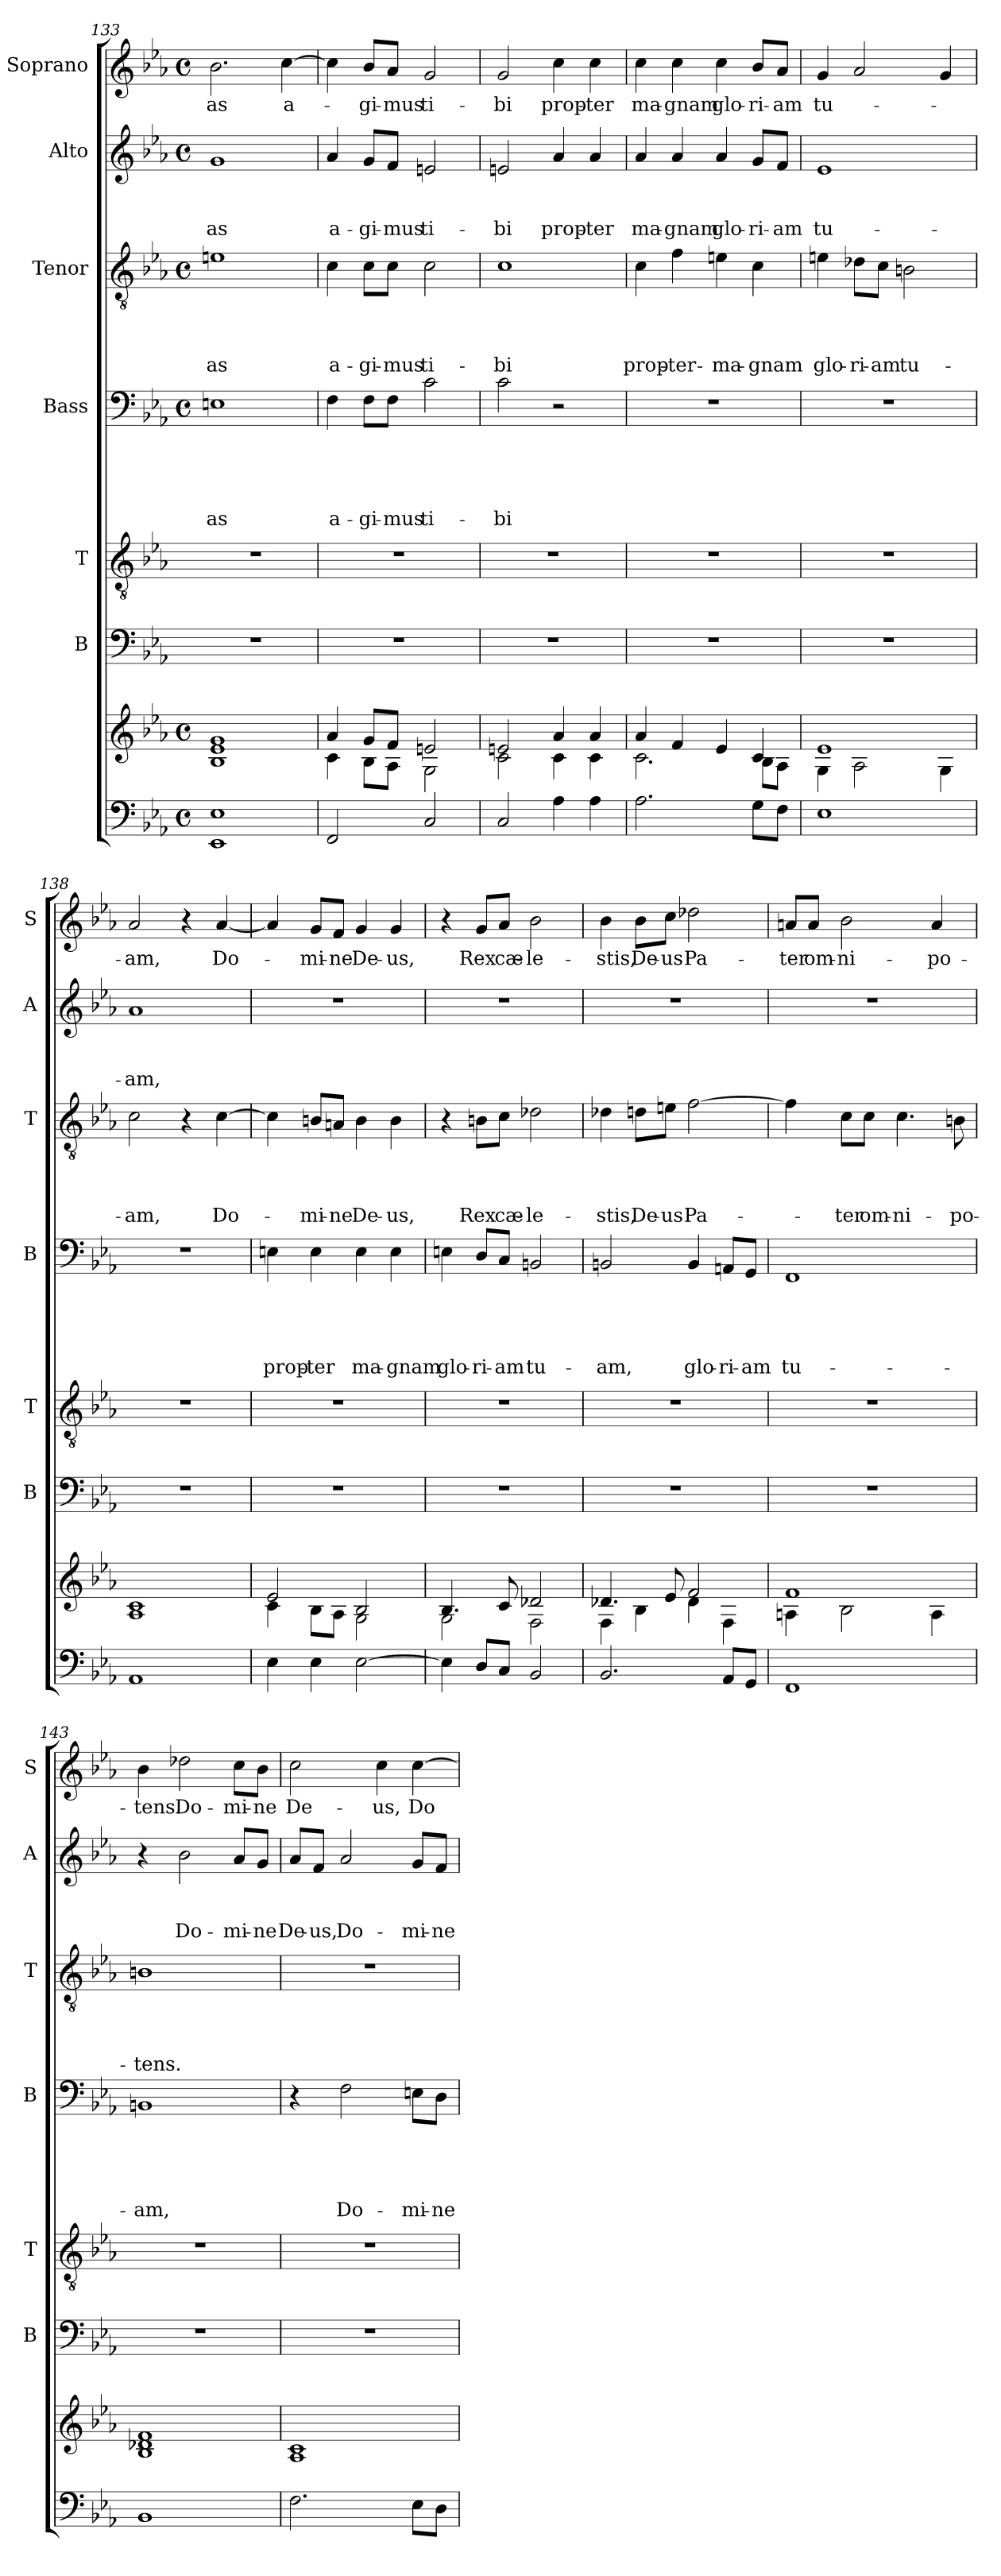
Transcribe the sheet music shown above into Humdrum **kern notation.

**kern	**kern	**kern	**kern	**kern	**text	**text	**text	**text	**text	**kern	**text	**text	**text	**text	**kern	**text	**text	**text	**kern	**text
*part8	*part7	*part6	*part5	*part4	*part4	*part4	*part4	*part4	*part4	*part3	*part3	*part3	*part3	*part3	*part2	*part2	*part2	*part2	*part1	*part1
*staff8	*staff7	*staff6	*staff5	*staff4	*staff4	*staff4	*staff4	*staff4	*staff4	*staff3	*staff3	*staff3	*staff3	*staff3	*staff2	*staff2	*staff2	*staff2	*staff1	*staff1
*	*	*I"B	*I"T	*I"Bass	*	*	*	*	*	*I"Tenor	*	*	*	*	*I"Alto	*	*	*	*I"Soprano	*
*	*	*I'B	*I'T	*I'B	*	*	*	*	*	*I'T	*	*	*	*	*I'A	*	*	*	*I'S	*
*clefF4	*clefG2	*clefF4	*clefGv2	*clefF4	*	*	*	*	*	*clefGv2	*	*	*	*	*clefG2	*	*	*	*clefG2	*
*k[b-e-a-]	*k[b-e-a-]	*k[b-e-a-]	*k[b-e-a-]	*k[b-e-a-]	*	*	*	*	*	*k[b-e-a-]	*	*	*	*	*k[b-e-a-]	*	*	*	*k[b-e-a-]	*
*E-:	*E-:	*E-:	*E-:	*E-:	*	*	*	*	*	*E-:	*	*	*	*	*E-:	*	*	*	*E-:	*
*M4/4	*M4/4	*	*	*M4/4	*	*	*	*	*	*M4/4	*	*	*	*	*M4/4	*	*	*	*M4/4	*
*met(c)	*met(c)	*	*	*met(c)	*	*	*	*	*	*met(c)	*	*	*	*	*met(c)	*	*	*	*met(c)	*
=133	=133	=133	=133	=133	=133	=133	=133	=133	=133	=133	=133	=133	=133	=133	=133	=133	=133	=133	=133	=133
!	!	!	!	!	!	!	!	!	!LO:LY:b	!	!	!	!	!LO:LY:b	!	!	!	!LO:LY:b	!	!LO:LY:b
1EE- 1E-	1B- 1e- 1g	1r	1r	1En	.	.	.	.	-as	1e	.	.	.	-as	1g	.	.	-as	2.b-\	-as
!	!	!	!	!	!	!	!	!	!	!	!	!	!	!	!	!	!	!	!	!LO:LY:b
.	.	.	.	.	.	.	.	.	.	.	.	.	.	.	.	.	.	.	[>4cc\	a-
!!LO:PB:g=z
=134	=134	=134	=134	=134	=134	=134	=134	=134	=134	=134	=134	=134	=134	=134	=134	=134	=134	=134	=134	=134
*	*^	*	*	*	*	*	*	*	*	*	*	*	*	*	*	*	*	*	*	*
!	!	!	!	!	!	!	!	!	!	!LO:LY:b	!	!	!	!	!LO:LY:b	!	!	!	!LO:LY:b	!	!
2FF/	4a-/	4c\	1r	1r	4F\	.	.	.	.	a-	4c\	.	.	.	a-	4a-/	.	.	a-	4cc\]	.
!	!	!	!	!	!	!	!	!	!	!LO:LY:b	!	!	!	!	!LO:LY:b	!	!	!	!LO:LY:b	!	!LO:LY:b
.	8g/L	8B-\L	.	.	8F\L	.	.	.	.	-gi-	8c\L	.	.	.	-gi-	8g/L	.	.	-gi-	8b-/L	-gi-
!	!	!	!	!	!	!	!	!	!	!LO:LY:b	!	!	!	!	!LO:LY:b	!	!	!	!LO:LY:b	!	!LO:LY:b
.	8f/J	8A-\J	.	.	8F\J	.	.	.	.	-mus	8c\J	.	.	.	-mus	8f/J	.	.	-mus	8a-/J	-mus
!	!	!	!	!	!	!	!	!	!	!LO:LY:b	!	!	!	!	!LO:LY:b	!	!	!	!LO:LY:b	!	!LO:LY:b
2C/	2en/	2G\	.	.	2c\	.	.	.	.	ti-	2c\	.	.	.	ti-	2en/	.	.	ti-	2g/	ti-
=135	=135	=135	=135	=135	=135	=135	=135	=135	=135	=135	=135	=135	=135	=135	=135	=135	=135	=135	=135	=135	=135
!	!	!	!	!	!	!	!	!	!	!LO:LY:b	!	!	!	!	!LO:LY:b	!	!	!	!LO:LY:b	!	!LO:LY:b
2C/	2en/	2c\	1r	1r	2c\	.	.	.	.	-bi	1c	.	.	.	-bi	2en/	.	.	-bi	2g/	-bi
!	!	!	!	!	!	!	!	!	!	!	!	!	!	!	!	!	!	!	!LO:LY:b	!	!LO:LY:b
4A-\	4a-/	4c\	.	.	2r	.	.	.	.	.	.	.	.	.	.	4a-/	.	.	prop-	4cc\	prop-
!	!	!	!	!	!	!	!	!	!	!	!	!	!	!	!	!	!	!	!LO:LY:b	!	!LO:LY:b
4A-\	4a-/	4c\	.	.	.	.	.	.	.	.	.	.	.	.	.	4a-/	.	.	-ter	4cc\	-ter
=136	=136	=136	=136	=136	=136	=136	=136	=136	=136	=136	=136	=136	=136	=136	=136	=136	=136	=136	=136	=136	=136
!	!	!	!	!	!	!	!	!	!	!	!	!	!	!	!LO:LY:b	!	!	!	!LO:LY:b	!	!LO:LY:b
2.A-\	4a-/	2.c\	1r	1r	1r	.	.	.	.	.	4c\	.	.	.	prop-	4a-/	.	.	ma-	4cc\	ma-
!	!	!	!	!	!	!	!	!	!	!	!	!	!	!	!LO:LY:b	!	!	!	!LO:LY:b	!	!LO:LY:b
.	4f/	.	.	.	.	.	.	.	.	.	4f\	.	.	.	-ter-	4a-/	.	.	-gnam	4cc\	-gnam
!	!	!	!	!	!	!	!	!	!	!	!	!	!	!	!LO:LY:b	!	!	!	!LO:LY:b	!	!LO:LY:b
.	4e-/	.	.	.	.	.	.	.	.	.	4e\	.	.	.	-ma-	4a-/	.	.	glo-	4cc\	glo-
!	!	!	!	!	!	!	!	!	!	!	!	!	!	!	!LO:LY:b	!	!	!	!LO:LY:b	!	!LO:LY:b
8G\L	4c/	8B-\L	.	.	.	.	.	.	.	.	4c\	.	.	.	-gnam	8g/L	.	.	-ri-	8b-/L	-ri-
!	!	!	!	!	!	!	!	!	!	!	!	!	!	!	!	!	!	!	!LO:LY:b	!	!LO:LY:b
8F\J	.	8A-\J	.	.	.	.	.	.	.	.	.	.	.	.	.	8f/J	.	.	-am	8a-/J	-am
=137	=137	=137	=137	=137	=137	=137	=137	=137	=137	=137	=137	=137	=137	=137	=137	=137	=137	=137	=137	=137	=137
!	!	!	!	!	!	!	!	!	!	!	!	!	!	!	!LO:LY:b	!	!	!	!LO:LY:b	!	!LO:LY:b
1E-	1e-	4G\	1r	1r	1r	.	.	.	.	.	4e\	.	.	.	glo-	1e-	.	.	tu-	4g/	tu-
!	!	!	!	!	!	!	!	!	!	!	!	!	!	!	!LO:LY:b	!	!	!	!	!	!
.	.	2A-\	.	.	.	.	.	.	.	.	8d-X\L	.	.	.	-ri-	.	.	.	.	2a-/	.
!	!	!	!	!	!	!	!	!	!	!	!	!	!	!	!LO:LY:b:rj	!	!	!	!	!	!
.	.	.	.	.	.	.	.	.	.	.	8c\J	.	.	.	-am	.	.	.	.	.	.
!	!	!	!	!	!	!	!	!	!	!	!	!	!	!	!LO:LY:b	!	!	!	!	!	!
.	.	.	.	.	.	.	.	.	.	.	2B\	.	.	.	tu-	.	.	.	.	.	.
.	.	4G\	.	.	.	.	.	.	.	.	.	.	.	.	.	.	.	.	.	4g/	.
=138	=138	=138	=138	=138	=138	=138	=138	=138	=138	=138	=138	=138	=138	=138	=138	=138	=138	=138	=138	=138	=138
!	!	!	!	!	!	!	!	!	!	!	!	!	!	!	!LO:LY:b	!	!	!	!LO:LY:b	!	!LO:LY:b
*	*v	*v	*	*	*	*	*	*	*	*	*	*	*	*	*	*	*	*	*	*	*
1AA-	1A- 1c	1r	1r	1r	.	.	.	.	.	2c\	.	.	.	-am,	1a-	.	.	-am,	2a-/	-am,
.	.	.	.	.	.	.	.	.	.	4r	.	.	.	.	.	.	.	.	4r	.
!	!	!	!	!	!	!	!	!	!	!	!	!	!	!LO:LY:b	!	!	!	!	!	!LO:LY:b
.	.	.	.	.	.	.	.	.	.	[<4c\	.	.	.	Do-	.	.	.	.	[<4a-/	Do-
!!LO:PB:g=z
=139	=139	=139	=139	=139	=139	=139	=139	=139	=139	=139	=139	=139	=139	=139	=139	=139	=139	=139	=139	=139
*	*^	*	*	*	*	*	*	*	*	*	*	*	*	*	*	*	*	*	*	*
!	!	!	!	!	!	!	!	!	!	!LO:LY:b	!	!	!	!	!	!	!	!	!	!	!
4E-\	2e-/	4c\	1r	1r	4En\	.	.	.	.	prop-	4c\]	.	.	.	.	1r	.	.	.	4a-/]	.
!	!	!	!	!	!	!	!	!	!	!LO:LY:b:rj	!	!	!	!	!LO:LY:b	!	!	!	!	!	!LO:LY:b
4E-\	.	8B-\L	.	.	4E\	.	.	.	.	-ter	8B/L	.	.	.	-mi-	.	.	.	.	8g/L	-mi-
!	!	!	!	!	!	!	!	!	!	!	!	!	!	!	!LO:LY:b:rj	!	!	!	!	!	!LO:LY:b:rj
.	.	8A-\J	.	.	.	.	.	.	.	.	8A/J	.	.	.	-ne	.	.	.	.	8f/J	-ne
!	!	!	!	!	!	!	!	!	!	!LO:LY:b	!	!	!	!	!LO:LY:b	!	!	!	!	!	!LO:LY:b
[>2E-\	2B-/	2G\	.	.	4E\	.	.	.	.	ma-	4B\	.	.	.	De-	.	.	.	.	4g/	De-
!	!	!	!	!	!	!	!	!	!	!LO:LY:b	!	!	!	!	!LO:LY:b	!	!	!	!	!	!LO:LY:b
.	.	.	.	.	4E\	.	.	.	.	-gnam	4B\	.	.	.	-us,	.	.	.	.	4g/	-us,
=140	=140	=140	=140	=140	=140	=140	=140	=140	=140	=140	=140	=140	=140	=140	=140	=140	=140	=140	=140	=140	=140
!	!	!	!	!	!	!	!	!	!	!LO:LY:b	!	!	!	!	!	!	!	!	!	!	!
4E-\]	4.B-/	2G\	1r	1r	4En\	.	.	.	.	glo-	4r	.	.	.	.	1r	.	.	.	4r	.
!	!	!	!	!	!	!	!	!	!	!LO:LY:b	!	!	!	!	!LO:LY:b	!	!	!	!	!	!LO:LY:b
8D/L	.	.	.	.	8D/L	.	.	.	.	-ri-	8B\L	.	.	.	Rex	.	.	.	.	8g/L	Rex
!	!	!	!	!	!	!	!	!	!	!LO:LY:b	!	!	!	!	!LO:LY:b	!	!	!	!	!	!LO:LY:b
8C/J	8c/	.	.	.	8C/J	.	.	.	.	-am	8c\J	.	.	.	cæ-	.	.	.	.	8a-/J	cæ-
!	!	!	!	!	!	!	!	!	!	!LO:LY:b	!	!	!	!	!LO:LY:b	!	!	!	!	!	!LO:LY:b
2BB-/	2d-X/	2F\	.	.	2BBn/	.	.	.	.	tu-	2d-X\	.	.	.	-le-	.	.	.	.	2b-\	-le-
=141	=141	=141	=141	=141	=141	=141	=141	=141	=141	=141	=141	=141	=141	=141	=141	=141	=141	=141	=141	=141	=141
!	!	!	!	!	!	!	!	!	!	!LO:LY:b	!	!	!	!	!LO:LY:b	!	!	!	!	!	!LO:LY:b
2.BB-/	4.d-X/	4F\	1r	1r	2BBn/	.	.	.	.	-am,	4d-X\	.	.	.	-stis,	1r	.	.	.	4b-\	-stis,
!	!	!	!	!	!	!	!	!	!	!	!	!	!	!	!LO:LY:b	!	!	!	!	!	!LO:LY:b
.	.	4B-\	.	.	.	.	.	.	.	.	8d\L	.	.	.	De-	.	.	.	.	8b-\L	De-
!	!	!	!	!	!	!	!	!	!	!	!	!	!	!	!LO:LY:b:rj	!	!	!	!	!	!LO:LY:b:rj
.	8e-/	.	.	.	.	.	.	.	.	.	8e\J	.	.	.	-us	.	.	.	.	8cc\J	-us
!	!	!	!	!	!	!	!	!	!	!LO:LY:b	!	!	!	!	!LO:LY:b	!	!	!	!	!	!LO:LY:b
.	2f/	4d-\	.	.	4BB/	.	.	.	.	glo-	[>2f\	.	.	.	Pa-	.	.	.	.	2dd-X\	Pa-
!	!	!	!	!	!	!	!	!	!	!LO:LY:b	!	!	!	!	!	!	!	!	!	!	!
8AA-/L	.	4F\	.	.	8AAn/L	.	.	.	.	-ri-	.	.	.	.	.	.	.	.	.	.	.
!	!	!	!	!	!	!	!	!	!	!LO:LY:b:rj	!	!	!	!	!	!	!	!	!	!	!
8GG/J	.	.	.	.	8GG/J	.	.	.	.	-am	.	.	.	.	.	.	.	.	.	.	.
=142	=142	=142	=142	=142	=142	=142	=142	=142	=142	=142	=142	=142	=142	=142	=142	=142	=142	=142	=142	=142	=142
!	!	!	!	!	!	!	!	!	!	!LO:LY:b	!	!	!	!	!	!	!	!	!	!	!LO:LY:b
1FF	1f	4An\	1r	1r	1FF	.	.	.	.	tu-	4f\]	.	.	.	.	1r	.	.	.	8an/L	-ter
!	!	!	!	!	!	!	!	!	!	!	!	!	!	!	!	!	!	!	!	!	!LO:LY:b
.	.	.	.	.	.	.	.	.	.	.	.	.	.	.	.	.	.	.	.	8a/J	om-
!	!	!	!	!	!	!	!	!	!	!	!	!	!	!	!LO:LY:b	!	!	!	!	!	!LO:LY:b:rj
.	.	2B-\	.	.	.	.	.	.	.	.	8c\L	.	.	.	-ter	.	.	.	.	2b-\	-ni-
!	!	!	!	!	!	!	!	!	!	!	!	!	!	!	!LO:LY:b	!	!	!	!	!	!
.	.	.	.	.	.	.	.	.	.	.	8c\J	.	.	.	om-	.	.	.	.	.	.
!	!	!	!	!	!	!	!	!	!	!	!	!	!	!	!LO:LY:b:rj	!	!	!	!	!	!
.	.	.	.	.	.	.	.	.	.	.	4.c\	.	.	.	-ni-	.	.	.	.	.	.
!	!	!	!	!	!	!	!	!	!	!	!	!	!	!	!	!	!	!	!	!	!LO:LY:b
.	.	4A\	.	.	.	.	.	.	.	.	.	.	.	.	.	.	.	.	.	4a/	-po-
!	!	!	!	!	!	!	!	!	!	!	!	!	!	!	!LO:LY:b	!	!	!	!	!	!
.	.	.	.	.	.	.	.	.	.	.	8B\	.	.	.	-po-	.	.	.	.	.	.
*	*v	*v	*	*	*	*	*	*	*	*	*	*	*	*	*	*	*	*	*	*	*
=143	=143	=143	=143	=143	=143	=143	=143	=143	=143	=143	=143	=143	=143	=143	=143	=143	=143	=143	=143	=143
!	!	!	!	!	!	!	!	!	!LO:LY:b	!	!	!	!	!LO:LY:b	!	!	!	!	!	!LO:LY:b
1BB-	1B- 1d-X 1f	1r	1r	1BBn	.	.	.	.	-am,	1B	.	.	.	-tens.	4r	.	.	.	4b-\	-tens.
!	!	!	!	!	!	!	!	!	!	!	!	!	!	!	!	!	!	!LO:LY:b	!	!LO:LY:b
.	.	.	.	.	.	.	.	.	.	.	.	.	.	.	2b-\	.	.	Do-	2dd-X\	Do-
!	!	!	!	!	!	!	!	!	!	!	!	!	!	!	!	!	!	!LO:LY:b	!	!LO:LY:b
.	.	.	.	.	.	.	.	.	.	.	.	.	.	.	8a-/L	.	.	-mi-	8cc\L	-mi-
!	!	!	!	!	!	!	!	!	!	!	!	!	!	!	!	!	!	!LO:LY:b:rj	!	!LO:LY:b:rj
.	.	.	.	.	.	.	.	.	.	.	.	.	.	.	8g/J	.	.	-ne	8b-\J	-ne
!!LO:PB:g=z
=144	=144	=144	=144	=144	=144	=144	=144	=144	=144	=144	=144	=144	=144	=144	=144	=144	=144	=144	=144	=144
!	!	!	!	!	!	!	!	!	!	!	!	!	!	!	!	!	!	!LO:LY:b	!	!LO:LY:b
2.F\	1A- 1c	1r	1r	4r	.	.	.	.	.	1r	.	.	.	.	8a-/L	.	.	De-	2cc\	De-
!	!	!	!	!	!	!	!	!	!	!	!	!	!	!	!	!	!	!LO:LY:b:rj	!	!
.	.	.	.	.	.	.	.	.	.	.	.	.	.	.	8f/J	.	.	-us,	.	.
!	!	!	!	!	!	!	!	!	!LO:LY:b	!	!	!	!	!	!	!	!	!LO:LY:b	!	!
.	.	.	.	2F\	.	.	.	.	Do-	.	.	.	.	.	2a-/	.	.	Do-	.	.
!	!	!	!	!	!	!	!	!	!	!	!	!	!	!	!	!	!	!	!	!LO:LY:b
.	.	.	.	.	.	.	.	.	.	.	.	.	.	.	.	.	.	.	4cc\	-us,
!	!	!	!	!	!	!	!	!	!LO:LY:b	!	!	!	!	!	!	!	!	!LO:LY:b	!	!LO:LY:b
8E-\L	.	.	.	8En\L	.	.	.	.	-mi-	.	.	.	.	.	8g/L	.	.	-mi-	[>4cc\	Do-
!	!	!	!	!	!	!	!	!	!LO:LY:b:rj	!	!	!	!	!	!	!	!	!LO:LY:b:rj	!	!
8D\J	.	.	.	8D\J	.	.	.	.	-ne	.	.	.	.	.	8f/J	.	.	-ne	.	.
=	=	=	=	=	=	=	=	=	=	=	=	=	=	=	=	=	=	=	=	=
*-	*-	*-	*-	*-	*-	*-	*-	*-	*-	*-	*-	*-	*-	*-	*-	*-	*-	*-	*-	*-
